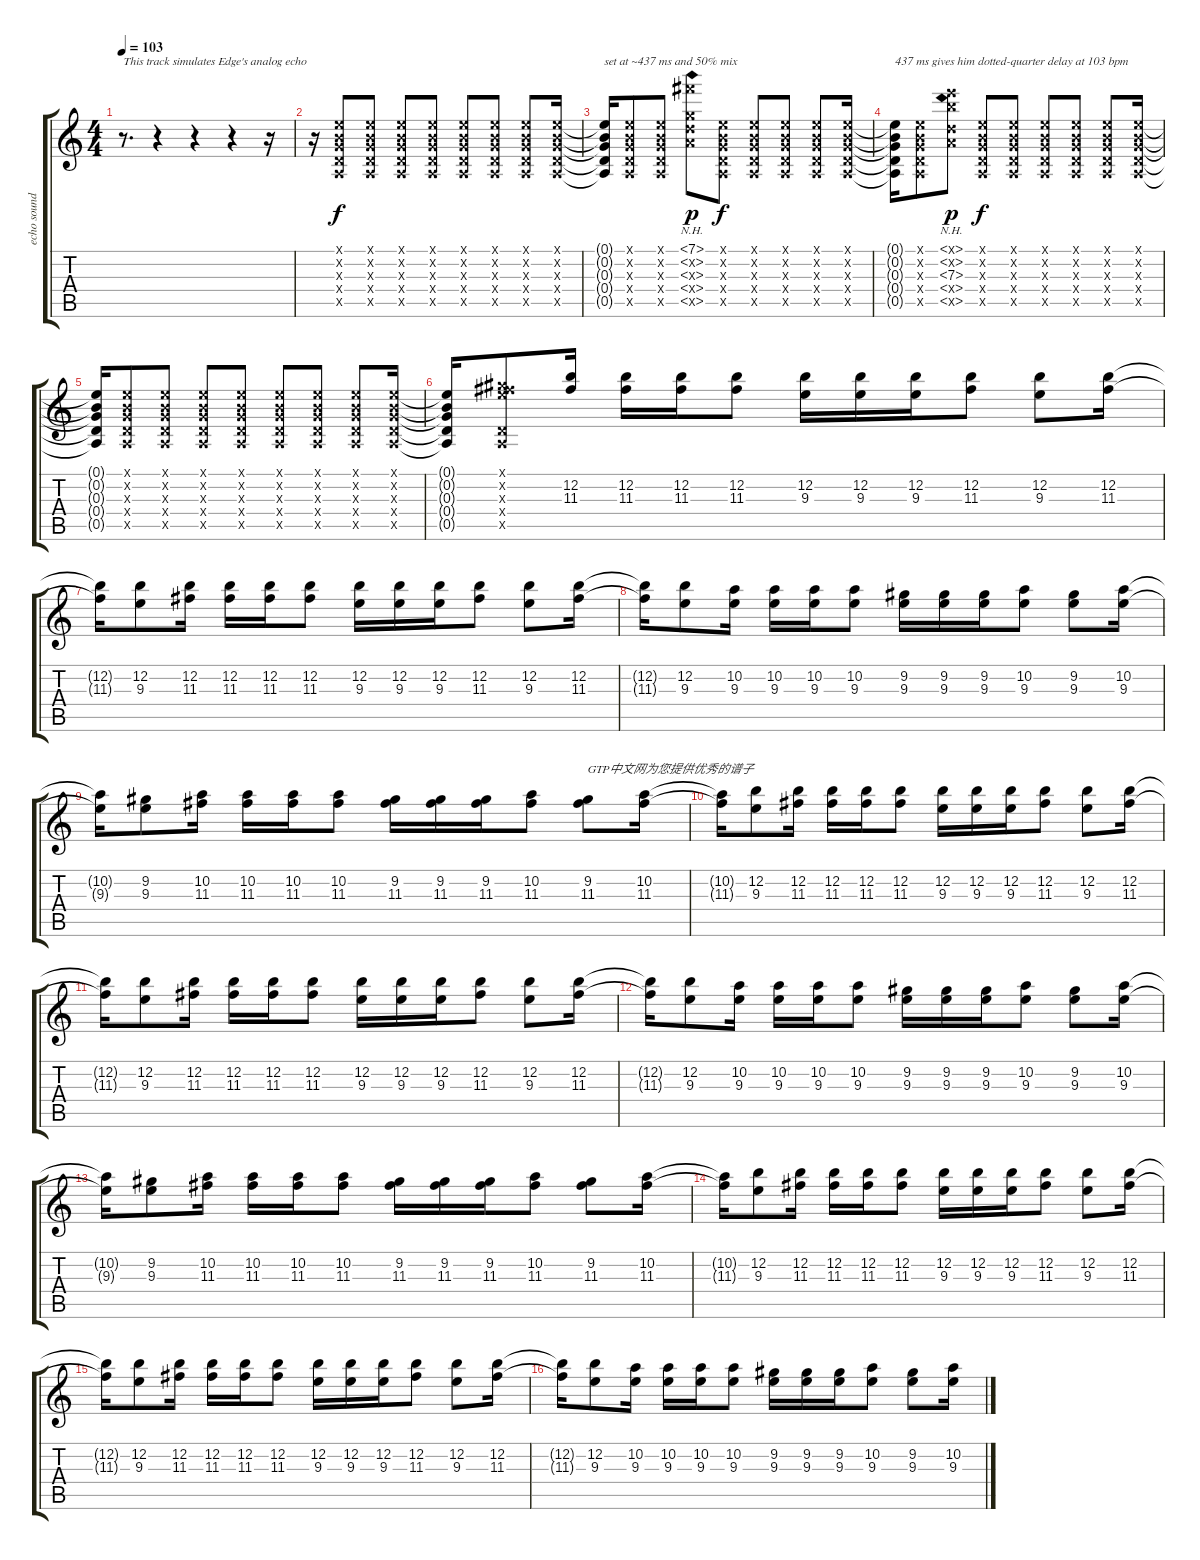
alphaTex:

\track ("echo sounds like" "echo sound") {instrument overdrivenguitar}
\staff {score tabs}
\tuning (E4 B3 G3 D3 A2 E2) {hide}
\ts (4 4)
\tempo 103
\clef g2
\ks c
r.8{d txt "This track simulates Edge's analog echo" dy f instrument overdrivenguitar} r.4 r.4 r.4 r.16 |
r.16 (0.1{x} 0.2{x} 0.3{x} 0.4{x} 0.5{x}).8 (0.1{x} 0.2{x} 0.3{x} 0.4{x} 0.5{x}).8 (0.1{x} 0.2{x} 0.3{x} 0.4{x} 0.5{x}).8 (0.1{x} 0.2{x} 0.3{x} 0.4{x} 0.5{x}).8 (0.1{x} 0.2{x} 0.3{x} 0.4{x} 0.5{x}).8 (0.1{x} 0.2{x} 0.3{x} 0.4{x} 0.5{x}).8 (0.1{x} 0.2{x} 0.3{x} 0.4{x} 0.5{x}).8 (0.1{x} 0.2{x} 0.3{x} 0.4{x} 0.5{x}).16 |
(0.1{t} 0.2{t} 0.3{t} 0.4{t} 0.5{t}).16{txt "set at ~437 ms and 50% mix"} (0.1{x} 0.2{x} 0.3{x} 0.4{x} 0.5{x}).8 (0.1{x} 0.2{x} 0.3{x} 0.4{x} 0.5{x}).8 (7.1{nh} 7.2{nh x} 0.3{nh x} 0.4{nh x} 0.5{nh x}).8{dy p} (0.1{x} 0.2{x} 0.3{x} 0.4{x} 0.5{x}).8{dy f} (0.1{x} 0.2{x} 0.3{x} 0.4{x} 0.5{x}).8 (0.1{x} 0.2{x} 0.3{x} 0.4{x} 0.5{x}).8 (0.1{x} 0.2{x} 0.3{x} 0.4{x} 0.5{x}).8 (0.1{x} 0.2{x} 0.3{x} 0.4{x} 0.5{x}).16 |
(0.1{t} 0.2{t} 0.3{t} 0.4{t} 0.5{t}).16{txt "437 ms gives him dotted-quarter delay at 103 bpm"} (0.1{x} 0.2{x} 0.3{x} 0.4{x} 0.5{x}).8 (0.1{nh x} 0.2{nh x} 7.3{nh} 0.4{nh x} 0.5{nh x}).8{dy p} (0.1{x} 0.2{x} 0.3{x} 0.4{x} 0.5{x}).8{dy f} (0.1{x} 0.2{x} 0.3{x} 0.4{x} 0.5{x}).8 (0.1{x} 0.2{x} 0.3{x} 0.4{x} 0.5{x}).8 (0.1{x} 0.2{x} 0.3{x} 0.4{x} 0.5{x}).8 (0.1{x} 0.2{x} 0.3{x} 0.4{x} 0.5{x}).8 (0.1{x} 0.2{x} 0.3{x} 0.4{x} 0.5{x}).16 |
(0.1{t} 0.2{t} 0.3{t} 0.4{t} 0.5{t}).16 (0.1{x} 0.2{x} 0.3{x} 0.4{x} 0.5{x}).8 (0.1{x} 0.2{x} 0.3{x} 0.4{x} 0.5{x}).8 (0.1{x} 0.2{x} 0.3{x} 0.4{x} 0.5{x}).8 (0.1{x} 0.2{x} 0.3{x} 0.4{x} 0.5{x}).8 (0.1{x} 0.2{x} 0.3{x} 0.4{x} 0.5{x}).8 (0.1{x} 0.2{x} 0.3{x} 0.4{x} 0.5{x}).8 (0.1{x} 0.2{x} 0.3{x} 0.4{x} 0.5{x}).8 (0.1{x} 0.2{x} 0.3{x} 0.4{x} 0.5{x}).16 |
(0.1{t} 0.2{t} 0.3{t} 0.4{t} 0.5{t}).16 (0.1{x} 9.2{x} 11.3{x} 0.4{x} 0.5{x}).8 (12.2 11.3).16 (12.2 11.3).16 (12.2 11.3).16 (12.2 11.3).8 (12.2 9.3).16 (12.2 9.3).16 (12.2 9.3).16 (12.2 11.3).8 (12.2 9.3).8 (12.2 11.3).16 |
(12.2{t} 11.3{t}).16 (12.2 9.3).8 (12.2 11.3).16 (12.2 11.3).16 (12.2 11.3).16 (12.2 11.3).8 (12.2 9.3).16 (12.2 9.3).16 (12.2 9.3).16 (12.2 11.3).8 (12.2 9.3).8 (12.2 11.3).16 |
(12.2{t} 11.3{t}).16 (12.2 9.3).8 (10.2 9.3).16 (10.2 9.3).16 (10.2 9.3).16 (10.2 9.3).8 (9.2 9.3).16 (9.2 9.3).16 (9.2 9.3).16 (10.2 9.3).8 (9.2 9.3).8 (10.2 9.3).16 |
(10.2{t} 9.3{t}).16 (9.2 9.3).8 (10.2 11.3).16 (10.2 11.3).16 (10.2 11.3).16 (10.2 11.3).8 (9.2 11.3).16 (9.2 11.3).16 (9.2 11.3).16 (10.2 11.3).8 (9.2 11.3).8{txt "GTP中文网为您提供优秀的谱子"} (10.2 11.3).16 |
(10.2{t} 11.3{t}).16 (12.2 9.3).8 (12.2 11.3).16 (12.2 11.3).16 (12.2 11.3).16 (12.2 11.3).8 (12.2 9.3).16 (12.2 9.3).16 (12.2 9.3).16 (12.2 11.3).8 (12.2 9.3).8 (12.2 11.3).16 |
(12.2{t} 11.3{t}).16 (12.2 9.3).8 (12.2 11.3).16 (12.2 11.3).16 (12.2 11.3).16 (12.2 11.3).8 (12.2 9.3).16 (12.2 9.3).16 (12.2 9.3).16 (12.2 11.3).8 (12.2 9.3).8 (12.2 11.3).16 |
(12.2{t} 11.3{t}).16 (12.2 9.3).8 (10.2 9.3).16 (10.2 9.3).16 (10.2 9.3).16 (10.2 9.3).8 (9.2 9.3).16 (9.2 9.3).16 (9.2 9.3).16 (10.2 9.3).8 (9.2 9.3).8 (10.2 9.3).16 |
(10.2{t} 9.3{t}).16 (9.2 9.3).8 (10.2 11.3).16 (10.2 11.3).16 (10.2 11.3).16 (10.2 11.3).8 (9.2 11.3).16 (9.2 11.3).16 (9.2 11.3).16 (10.2 11.3).8 (9.2 11.3).8 (10.2 11.3).16 |
(10.2{t} 11.3{t}).16 (12.2 9.3).8 (12.2 11.3).16 (12.2 11.3).16 (12.2 11.3).16 (12.2 11.3).8 (12.2 9.3).16 (12.2 9.3).16 (12.2 9.3).16 (12.2 11.3).8 (12.2 9.3).8 (12.2 11.3).16 |
(12.2{t} 11.3{t}).16 (12.2 9.3).8 (12.2 11.3).16 (12.2 11.3).16 (12.2 11.3).16 (12.2 11.3).8 (12.2 9.3).16 (12.2 9.3).16 (12.2 9.3).16 (12.2 11.3).8 (12.2 9.3).8 (12.2 11.3).16 |
(12.2{t} 11.3{t}).16 (12.2 9.3).8 (10.2 9.3).16 (10.2 9.3).16 (10.2 9.3).16 (10.2 9.3).8 (9.2 9.3).16 (9.2 9.3).16 (9.2 9.3).16 (10.2 9.3).8 (9.2 9.3).8 (10.2 9.3).16
